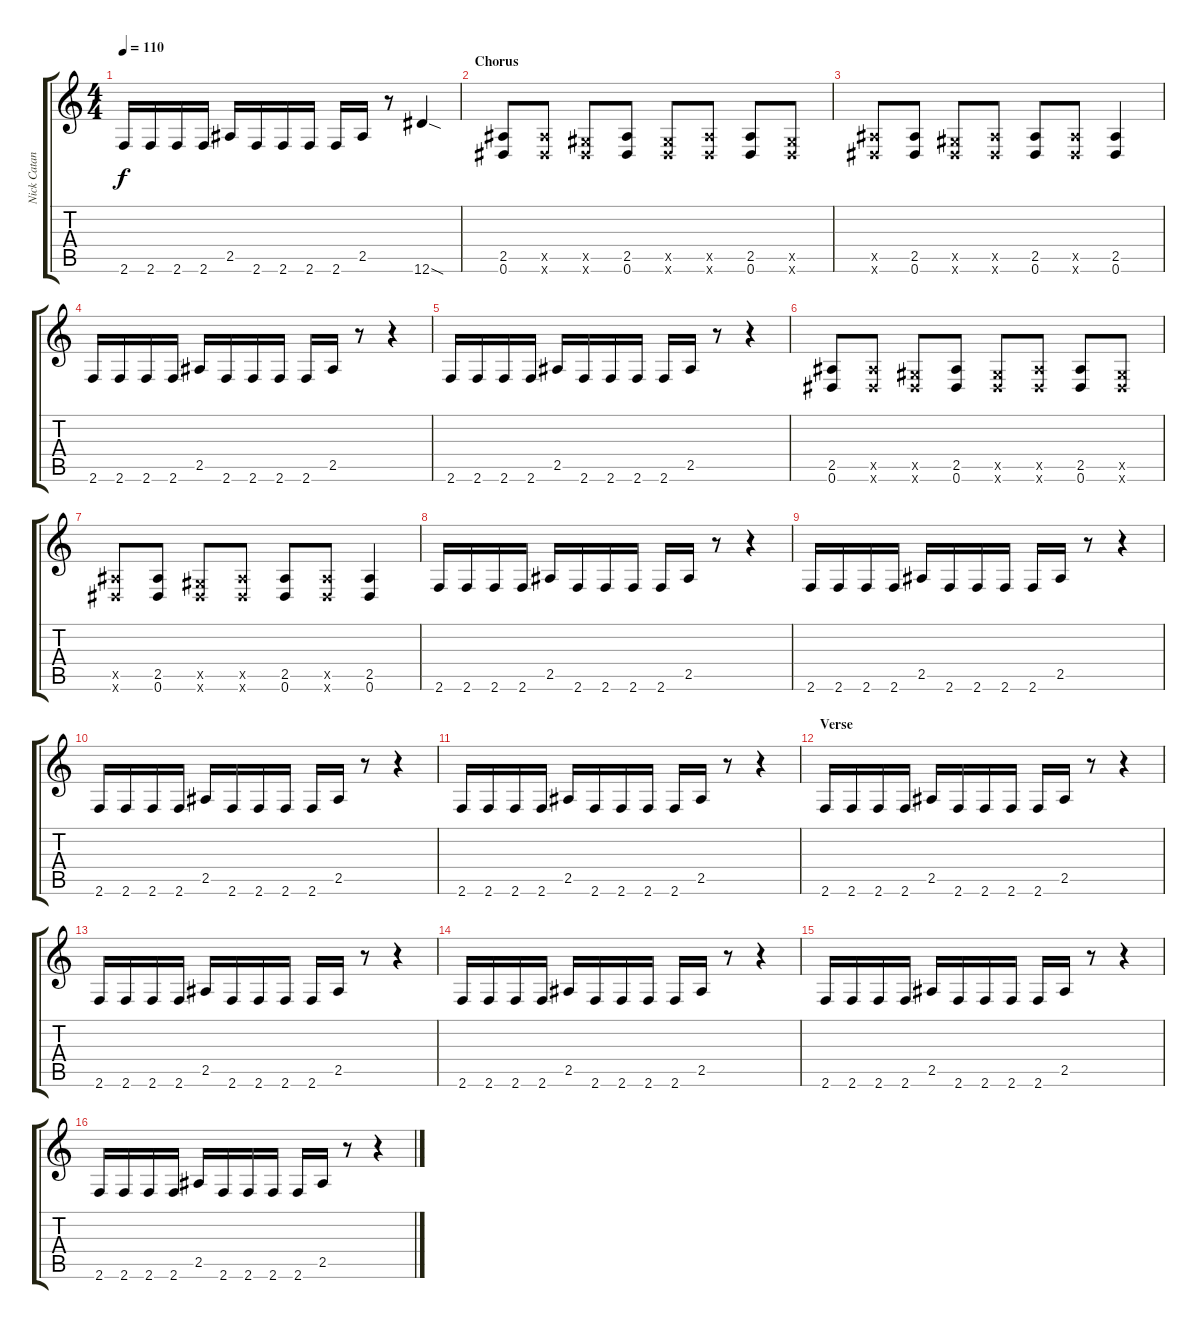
\track ("Nick Catanese" "Nick Catan") {instrument distortionguitar}
\staff {score tabs}
\tuning (Eb4 Bb3 Gb3 Db3 Ab2 Eb2) {hide}
\ts (4 4)
\tempo 110
\clef g2
\ks c
2.6.16{dy f} 2.6.16 2.6.16 2.6.16 2.5.16 2.6.16 2.6.16 2.6.16 2.6.16 2.5.16 r.8 12.6{sod}.4 |
\section ("" "Chorus")
(2.5 0.6).8 (2.5{x} 0.6{x}).8 (0.5{x} 0.6{x}).8 (2.5 0.6).8 (0.5{x} 0.6{x}).8 (2.5{x} 0.6{x}).8 (2.5 0.6).8 (0.5{x} 0.6{x}).8 |
(2.5{x} 0.6{x}).8 (2.5 0.6).8 (0.5{x} 0.6{x}).8 (2.5{x} 0.6{x}).8 (2.5 0.6).8 (2.5{x} 0.6{x}).8 (2.5 0.6).4 |
2.6.16 2.6.16 2.6.16 2.6.16 2.5.16 2.6.16 2.6.16 2.6.16 2.6.16 2.5.16 r.8 r.4 |
2.6.16 2.6.16 2.6.16 2.6.16 2.5.16 2.6.16 2.6.16 2.6.16 2.6.16 2.5.16 r.8 r.4 |
(2.5 0.6).8 (2.5{x} 0.6{x}).8 (0.5{x} 0.6{x}).8 (2.5 0.6).8 (0.5{x} 0.6{x}).8 (2.5{x} 0.6{x}).8 (2.5 0.6).8 (0.5{x} 0.6{x}).8 |
(2.5{x} 0.6{x}).8 (2.5 0.6).8 (0.5{x} 0.6{x}).8 (2.5{x} 0.6{x}).8 (2.5 0.6).8 (2.5{x} 0.6{x}).8 (2.5 0.6).4 |
2.6.16 2.6.16 2.6.16 2.6.16 2.5.16 2.6.16 2.6.16 2.6.16 2.6.16 2.5.16 r.8 r.4 |
2.6.16 2.6.16 2.6.16 2.6.16 2.5.16 2.6.16 2.6.16 2.6.16 2.6.16 2.5.16 r.8 r.4 |
2.6.16 2.6.16 2.6.16 2.6.16 2.5.16 2.6.16 2.6.16 2.6.16 2.6.16 2.5.16 r.8 r.4 |
2.6.16 2.6.16 2.6.16 2.6.16 2.5.16 2.6.16 2.6.16 2.6.16 2.6.16 2.5.16 r.8 r.4 |
\section ("" "Verse")
2.6.16 2.6.16 2.6.16 2.6.16 2.5.16 2.6.16 2.6.16 2.6.16 2.6.16 2.5.16 r.8 r.4 |
2.6.16 2.6.16 2.6.16 2.6.16 2.5.16 2.6.16 2.6.16 2.6.16 2.6.16 2.5.16 r.8 r.4 |
2.6.16 2.6.16 2.6.16 2.6.16 2.5.16 2.6.16 2.6.16 2.6.16 2.6.16 2.5.16 r.8 r.4 |
2.6.16 2.6.16 2.6.16 2.6.16 2.5.16 2.6.16 2.6.16 2.6.16 2.6.16 2.5.16 r.8 r.4 |
2.6.16 2.6.16 2.6.16 2.6.16 2.5.16 2.6.16 2.6.16 2.6.16 2.6.16 2.5.16 r.8 r.4
